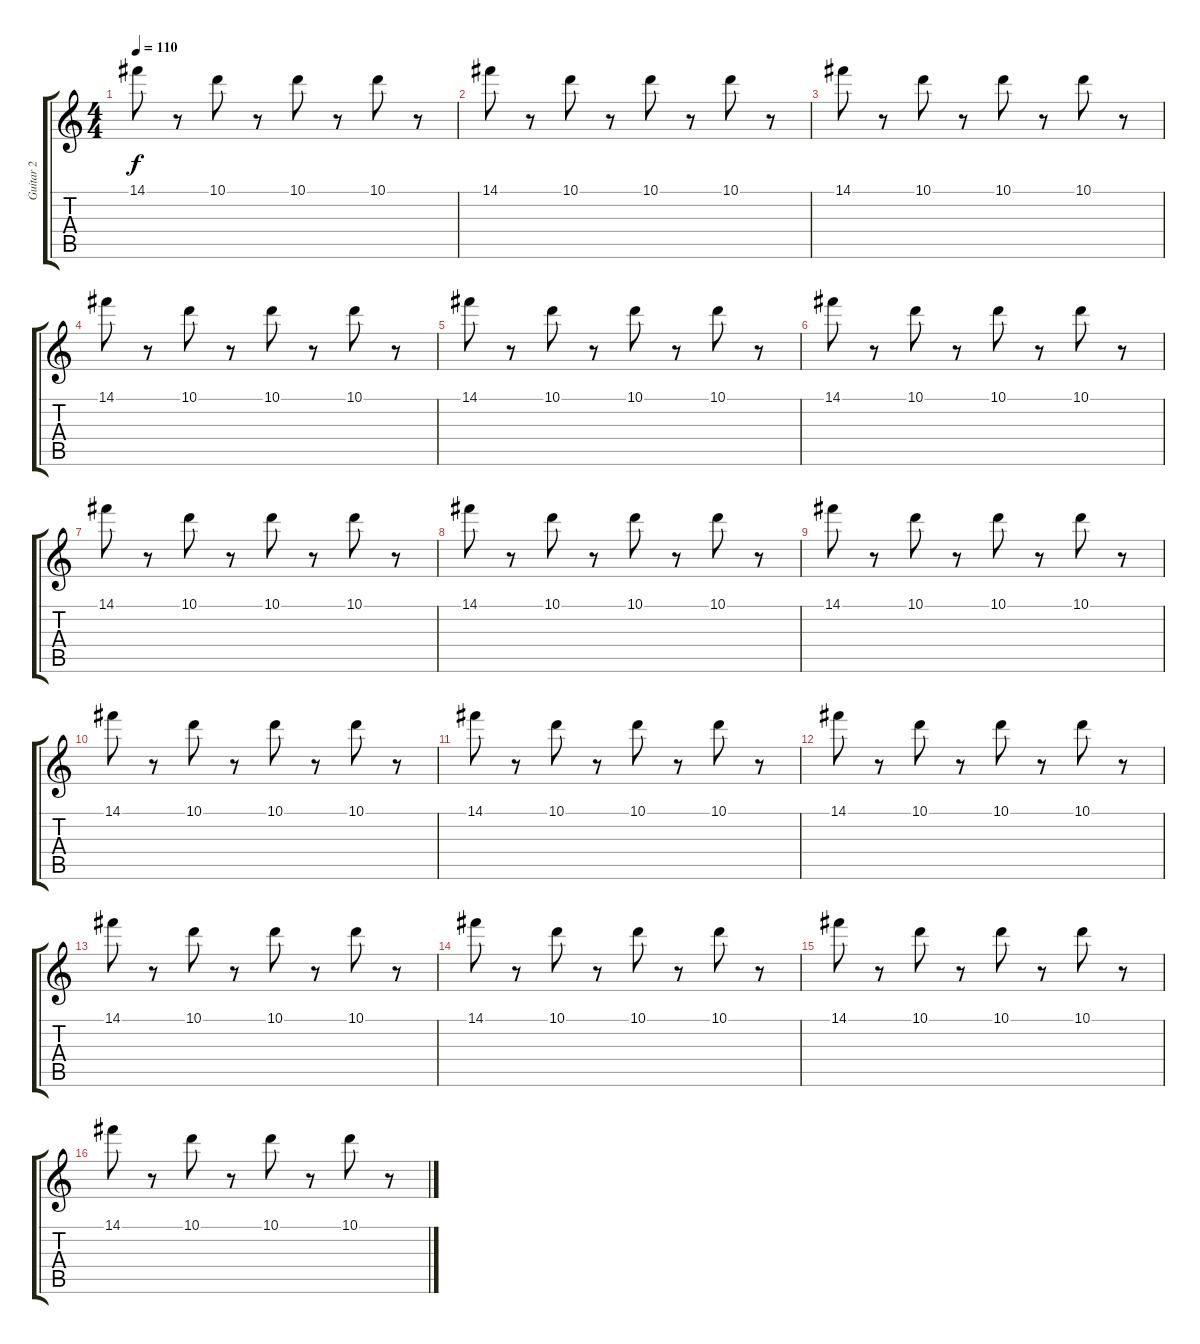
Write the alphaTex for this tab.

\track ("Guitar 2" "Guitar 2") {instrument acousticguitarsteel}
\staff {score tabs}
\tuning (E4 B3 G3 D3 A2 E2) {hide}
\ts (4 4)
\tempo 110
\clef g2
\ks c
14.1.8{dy f} r.8 10.1.8 r.8 10.1.8 r.8 10.1.8 r.8 |
14.1.8 r.8 10.1.8 r.8 10.1.8 r.8 10.1.8 r.8 |
14.1.8 r.8 10.1.8 r.8 10.1.8 r.8 10.1.8 r.8 |
14.1.8 r.8 10.1.8 r.8 10.1.8 r.8 10.1.8 r.8 |
14.1.8 r.8 10.1.8 r.8 10.1.8 r.8 10.1.8 r.8 |
14.1.8 r.8 10.1.8 r.8 10.1.8 r.8 10.1.8 r.8 |
14.1.8 r.8 10.1.8 r.8 10.1.8 r.8 10.1.8 r.8 |
14.1.8 r.8 10.1.8 r.8 10.1.8 r.8 10.1.8 r.8 |
14.1.8 r.8 10.1.8 r.8 10.1.8 r.8 10.1.8 r.8 |
14.1.8 r.8 10.1.8 r.8 10.1.8 r.8 10.1.8 r.8 |
14.1.8 r.8 10.1.8 r.8 10.1.8 r.8 10.1.8 r.8 |
14.1.8 r.8 10.1.8 r.8 10.1.8 r.8 10.1.8 r.8 |
14.1.8 r.8 10.1.8 r.8 10.1.8 r.8 10.1.8 r.8 |
14.1.8 r.8 10.1.8 r.8 10.1.8 r.8 10.1.8 r.8 |
14.1.8 r.8 10.1.8 r.8 10.1.8 r.8 10.1.8 r.8 |
14.1.8 r.8 10.1.8 r.8 10.1.8 r.8 10.1.8 r.8
